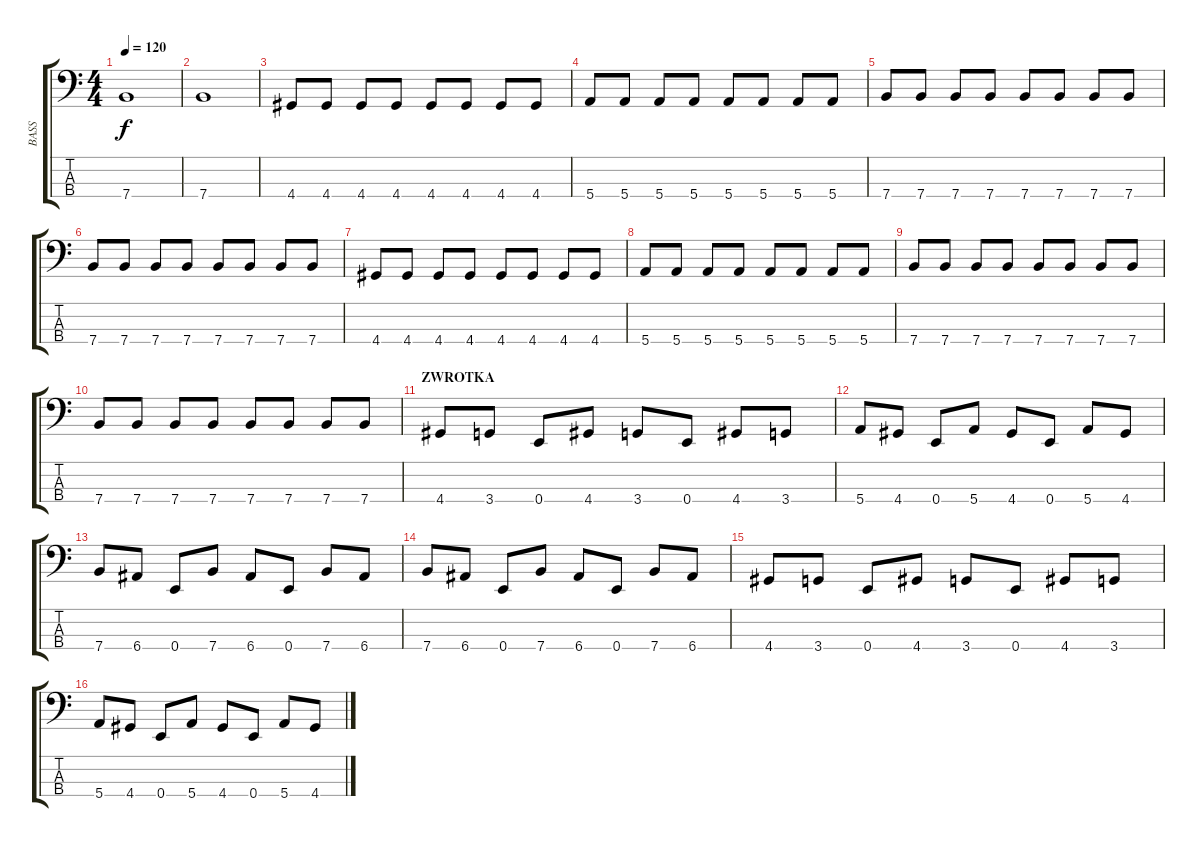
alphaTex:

\track ("BASS" "BASS") {instrument electricbassfinger}
\staff {score tabs}
\tuning (G2 D2 A1 E1) {hide}
\ts (4 4)
\tempo 120
\clef f4
\ks c
7.4.1{dy f} |
7.4.1 |
4.4.8 4.4.8 4.4.8 4.4.8 4.4.8 4.4.8 4.4.8 4.4.8 |
5.4.8 5.4.8 5.4.8 5.4.8 5.4.8 5.4.8 5.4.8 5.4.8 |
7.4.8 7.4.8 7.4.8 7.4.8 7.4.8 7.4.8 7.4.8 7.4.8 |
7.4.8 7.4.8 7.4.8 7.4.8 7.4.8 7.4.8 7.4.8 7.4.8 |
4.4.8 4.4.8 4.4.8 4.4.8 4.4.8 4.4.8 4.4.8 4.4.8 |
5.4.8 5.4.8 5.4.8 5.4.8 5.4.8 5.4.8 5.4.8 5.4.8 |
7.4.8 7.4.8 7.4.8 7.4.8 7.4.8 7.4.8 7.4.8 7.4.8 |
7.4.8 7.4.8 7.4.8 7.4.8 7.4.8 7.4.8 7.4.8 7.4.8 |
\section ("" "ZWROTKA")
4.4.8 3.4.8 0.4.8 4.4.8 3.4.8 0.4.8 4.4.8 3.4.8 |
5.4.8 4.4.8 0.4.8 5.4.8 4.4.8 0.4.8 5.4.8 4.4.8 |
7.4.8 6.4.8 0.4.8 7.4.8 6.4.8 0.4.8 7.4.8 6.4.8 |
7.4.8 6.4.8 0.4.8 7.4.8 6.4.8 0.4.8 7.4.8 6.4.8 |
4.4.8 3.4.8 0.4.8 4.4.8 3.4.8 0.4.8 4.4.8 3.4.8 |
5.4.8 4.4.8 0.4.8 5.4.8 4.4.8 0.4.8 5.4.8 4.4.8
